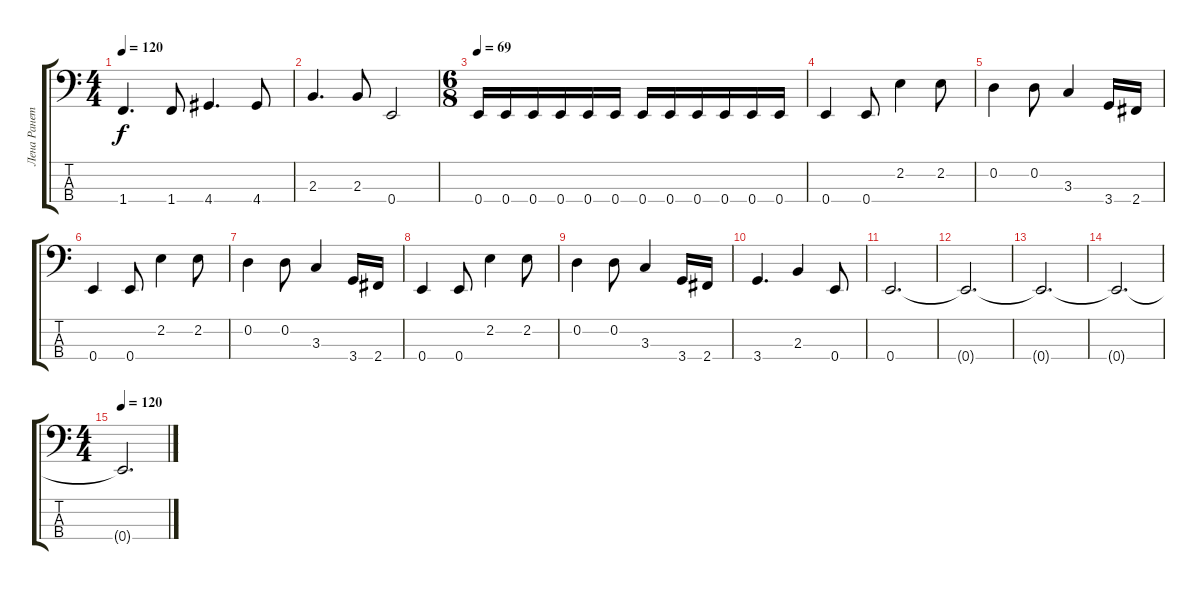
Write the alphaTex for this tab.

\track ("Лена Ранетка" "Лена Ранет") {instrument electricbassfinger}
\staff {score tabs}
\tuning (G2 D2 A1 E1) {hide}
\ts (4 4)
\tempo 120
\clef f4
\ks c
1.4.4{d dy f} 1.4.8 4.4.4{d} 4.4.8 |
2.3.4{d} 2.3.8 0.4.2 |
\ts (6 8)
\tempo 69
0.4.16 0.4.16 0.4.16 0.4.16 0.4.16 0.4.16 0.4.16 0.4.16 0.4.16 0.4.16 0.4.16 0.4.16 |
0.4.4 0.4.8 2.2.4 2.2.8 |
0.2.4 0.2.8 3.3.4 3.4.16 2.4.16 |
0.4.4 0.4.8 2.2.4 2.2.8 |
0.2.4 0.2.8 3.3.4 3.4.16 2.4.16 |
0.4.4 0.4.8 2.2.4 2.2.8 |
0.2.4 0.2.8 3.3.4 3.4.16 2.4.16 |
3.4.4{d} 2.3.4 0.4.8 |
0.4.2{d} |
0.4{t}.2{d} |
0.4{t}.2{d} |
0.4{t}.2{d} |
\ts (4 4)
\tempo 120
0.4{t}.2{d}
